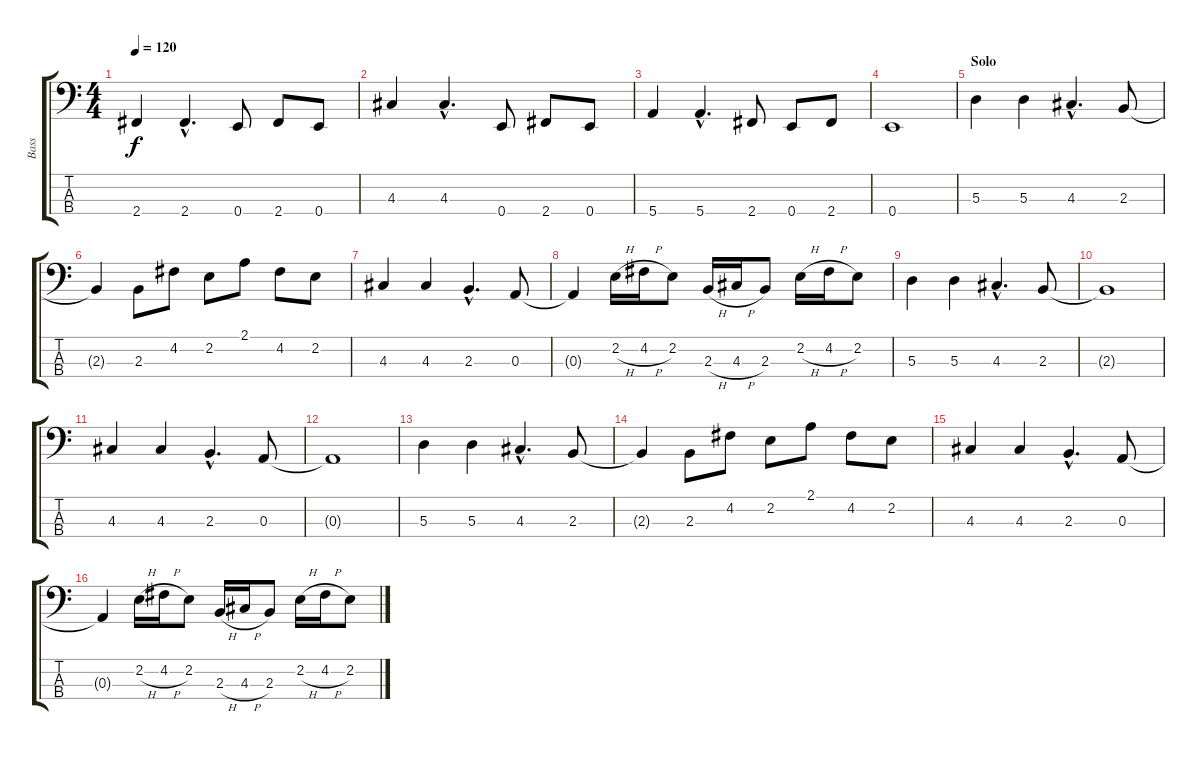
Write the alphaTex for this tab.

\track ("Bass" "Bass") {instrument electricbassfinger}
\staff {score tabs}
\tuning (G2 D2 A1 E1) {hide}
\ts (4 4)
\tempo 120
\clef f4
\ks c
2.4.4{dy f} 2.4{hac}.4{d} 0.4.8 2.4.8 0.4.8 |
4.3.4 4.3{hac}.4{d} 0.4.8 2.4.8 0.4.8 |
5.4.4 5.4{hac}.4{d} 2.4.8 0.4.8 2.4.8 |
0.4.1 |
\section ("" "Solo")
5.3.4 5.3.4 4.3{hac}.4{d} 2.3.8 |
2.3{t}.4 2.3.8 4.2.8 2.2.8 2.1.8 4.2.8 2.2.8 |
4.3.4 4.3.4 2.3{hac}.4{d} 0.3.8 |
0.3{t}.4 2.2{h}.16 4.2{h}.16 2.2.8 2.3{h}.16 4.3{h}.16 2.3.8 2.2{h}.16 4.2{h}.16 2.2.8 |
5.3.4 5.3.4 4.3{hac}.4{d} 2.3.8 |
2.3{t}.1 |
4.3.4 4.3.4 2.3{hac}.4{d} 0.3.8 |
0.3{t}.1 |
5.3.4 5.3.4 4.3{hac}.4{d} 2.3.8 |
2.3{t}.4 2.3.8 4.2.8 2.2.8 2.1.8 4.2.8 2.2.8 |
4.3.4 4.3.4 2.3{hac}.4{d} 0.3.8 |
0.3{t}.4 2.2{h}.16 4.2{h}.16 2.2.8 2.3{h}.16 4.3{h}.16 2.3.8 2.2{h}.16 4.2{h}.16 2.2.8
